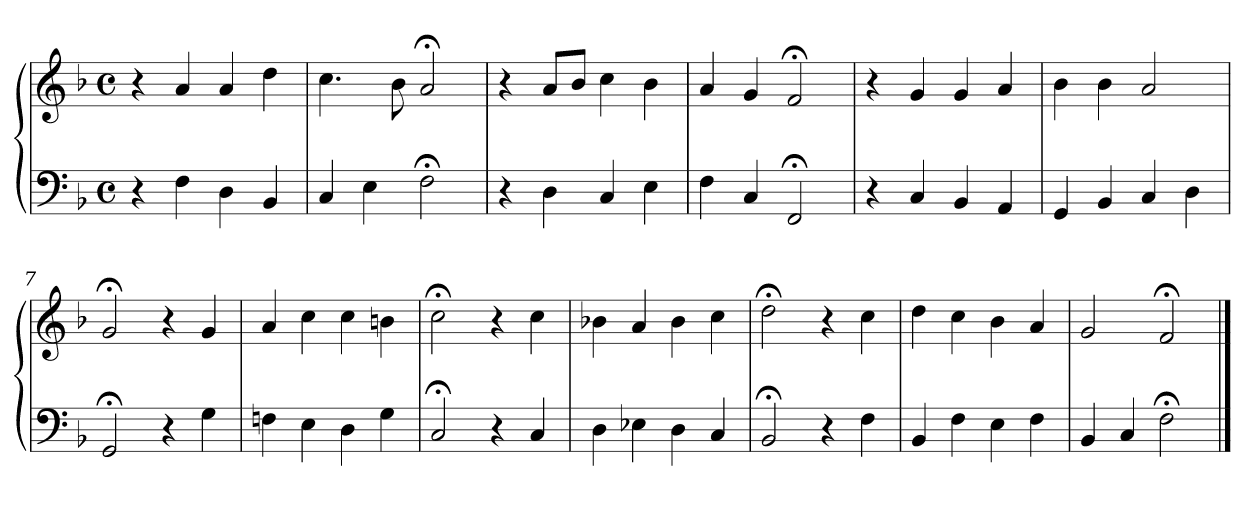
**kern	**kern
*part1	*part1
*staff2	*staff1
*clefF4	*clefG2
*k[b-]	*k[b-]
*M4/4	*M4/4
*met(c)	*met(c)
=1	=1
4r	4r
4F	4a
4D	4a
4BB-	4dd
=2	=2
4C	4.cc
4E	.
.	8b-
2F;<	2a;<
=3	=3
4r	4r
4D	8aL
.	8b-J
4C	4cc
4E	4b-
=4	=4
4F	4a
4C	4g
2FF;<	2f;<
=5	=5
4r	4r
4C	4g
4BB-	4g
4AA	4a
=6	=6
4GG	4b-
4BB-	4b-
4C	2a
4D	.
=7	=7
2GG;<	2g;<
4r	4r
4G	4g
!!LO:LB:g=z
=8	=8
4Fn	4a
4E	4cc
4D	4cc
4G	4bn
=9	=9
2C;<	2cc;<
4r	4r
4C	4cc
=10	=10
4D	4b-X
4E-X	4a
4D	4b-
4C	4cc
=11	=11
2BB-;<	2dd;<
4r	4r
4F	4cc
=12	=12
4BB-	4dd
4F	4cc
4E	4b-
4F	4a
=13	=13
4BB-	2g
4C	.
2F;<	2f;<
==	==
*-	*-
